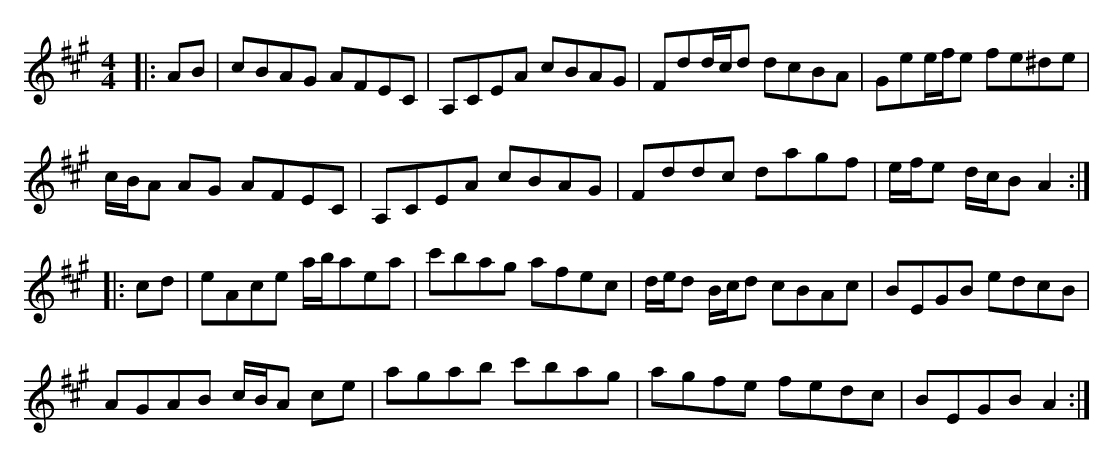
X:1
M:4/4
K:A
|:AB|cBAG AFEC|A,CEA cBAG|Fdd/c/d dcBA|Gee/f/e fe^de|
c/B/A AG AFEC|A,CEA cBAG|Fddc dagf|e/f/e d/c/B A2:|
|:cd|eAce a/b/aea|c'bag afec|d/e/d B/c/d cBAc|BEGB edcB|
AGAB c/B/A ce|agab c'bag|agfe fedc|BEGB A2:|
